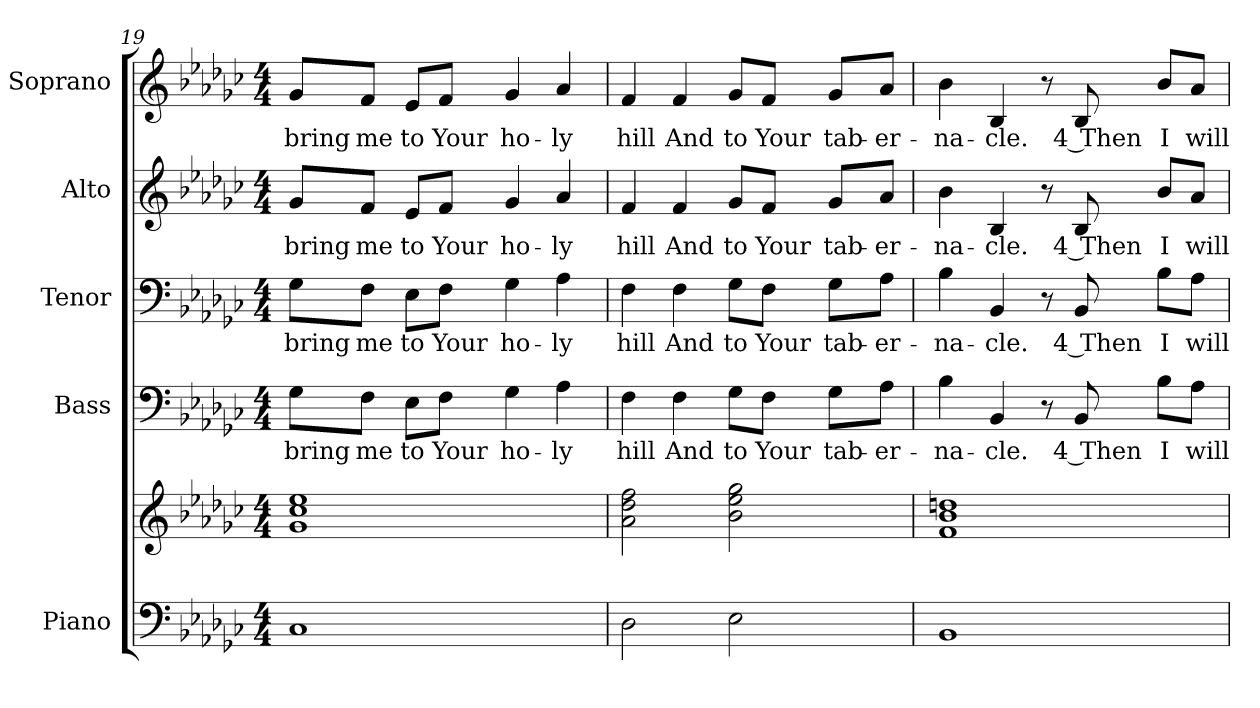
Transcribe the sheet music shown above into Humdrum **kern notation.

**kern	**kern	**kern	**text	**kern	**text	**kern	**text	**kern	**text
*part5	*part5	*part4	*part4	*part3	*part3	*part2	*part2	*part1	*part1
*staff6	*staff5	*staff4	*staff4	*staff3	*staff3	*staff2	*staff2	*staff1	*staff1
*I"Piano	*	*I"Bass	*	*I"Tenor	*	*I"Alto	*	*I"Soprano	*
*I'Pno.	*	*I'B.	*	*I'T.	*	*I'A.	*	*I'S.	*
!!LO:PB:g=z
*clefF4	*clefG2	*clefF4	*	*clefF4	*	*clefG2	*	*clefG2	*
*k[b-e-a-d-g-c-]	*k[b-e-a-d-g-c-]	*k[b-e-a-d-g-c-]	*	*k[b-e-a-d-g-c-]	*	*k[b-e-a-d-g-c-]	*	*k[b-e-a-d-g-c-]	*
*G-:	*G-:	*G-:	*	*G-:	*	*G-:	*	*G-:	*
*M4/4	*M4/4	*M4/4	*	*M4/4	*	*M4/4	*	*M4/4	*
=19	=19	=19	=19	=19	=19	=19	=19	=19	=19
!	!	!	!LO:LY:b:color=#000000	!	!	!	!	!	!
!	!	!	!	!	!LO:LY:b:color=#000000	!	!	!	!
!	!	!	!	!	!	!	!LO:LY:b:color=#000000	!	!
!	!	!	!	!	!	!	!	!	!LO:LY:b:color=#000000
1C-i	1g-i 1cc-i 1ee-i	8G-i\L	bring	8G-i\L	bring	8g-i/L	bring	8g-i/L	bring
!	!	!	!LO:LY:b:color=#000000	!	!	!	!	!	!
!	!	!	!	!	!LO:LY:b:color=#000000	!	!	!	!
!	!	!	!	!	!	!	!LO:LY:b:color=#000000	!	!
!	!	!	!	!	!	!	!	!	!LO:LY:b:color=#000000
.	.	8Fi\J	me	8Fi\J	me	8fi/J	me	8fi/J	me
!	!	!	!LO:LY:b:color=#000000	!	!	!	!	!	!
!	!	!	!	!	!LO:LY:b:color=#000000	!	!	!	!
!	!	!	!	!	!	!	!LO:LY:b:color=#000000	!	!
!	!	!	!	!	!	!	!	!	!LO:LY:b:color=#000000
.	.	8E-i\L	to	8E-i\L	to	8e-i/L	to	8e-i/L	to
!	!	!	!LO:LY:b:color=#000000	!	!	!	!	!	!
!	!	!	!	!	!LO:LY:b:color=#000000	!	!	!	!
!	!	!	!	!	!	!	!LO:LY:b:color=#000000	!	!
!	!	!	!	!	!	!	!	!	!LO:LY:b:color=#000000
.	.	8Fi\J	Your	8Fi\J	Your	8fi/J	Your	8fi/J	Your
!	!	!	!LO:LY:b:color=#000000	!	!	!	!	!	!
!	!	!	!	!	!LO:LY:b:color=#000000	!	!	!	!
!	!	!	!	!	!	!	!LO:LY:b:color=#000000	!	!
!	!	!	!	!	!	!	!	!	!LO:LY:b:color=#000000
.	.	4G-i\	ho-	4G-i\	ho-	4g-i/	ho-	4g-i/	ho-
!	!	!	!LO:LY:b:color=#000000	!	!	!	!	!	!
!	!	!	!	!	!LO:LY:b:color=#000000	!	!	!	!
!	!	!	!	!	!	!	!LO:LY:b:color=#000000	!	!
!	!	!	!	!	!	!	!	!	!LO:LY:b:color=#000000
.	.	4A-i\	-ly	4A-i\	-ly	4a-i/	-ly	4a-i/	-ly
=20	=20	=20	=20	=20	=20	=20	=20	=20	=20
!	!	!	!LO:LY:b:color=#000000	!	!	!	!	!	!
!	!	!	!	!	!LO:LY:b:color=#000000	!	!	!	!
!	!	!	!	!	!	!	!LO:LY:b:color=#000000	!	!
!	!	!	!	!	!	!	!	!	!LO:LY:b:color=#000000
2D-i\	2a-i\ 2dd-i 2ffi	4Fi\	hill	4Fi\	hill	4fi/	hill	4fi/	hill
!	!	!	!LO:LY:b:color=#000000	!	!	!	!	!	!
!	!	!	!	!	!LO:LY:b:color=#000000	!	!	!	!
!	!	!	!	!	!	!	!LO:LY:b:color=#000000	!	!
!	!	!	!	!	!	!	!	!	!LO:LY:b:color=#000000
.	.	4Fi\	And	4Fi\	And	4fi/	And	4fi/	And
!	!	!	!LO:LY:b:color=#000000	!	!	!	!	!	!
!	!	!	!	!	!LO:LY:b:color=#000000	!	!	!	!
!	!	!	!	!	!	!	!LO:LY:b:color=#000000	!	!
!	!	!	!	!	!	!	!	!	!LO:LY:b:color=#000000
2E-i\	2b-i\ 2ee-i 2gg-i	8G-i\L	to	8G-i\L	to	8g-i/L	to	8g-i/L	to
!	!	!	!LO:LY:b:color=#000000	!	!	!	!	!	!
!	!	!	!	!	!LO:LY:b:color=#000000	!	!	!	!
!	!	!	!	!	!	!	!LO:LY:b:color=#000000	!	!
!	!	!	!	!	!	!	!	!	!LO:LY:b:color=#000000
.	.	8Fi\J	Your	8Fi\J	Your	8fi/J	Your	8fi/J	Your
!	!	!	!LO:LY:b:color=#000000	!	!	!	!	!	!
!	!	!	!	!	!LO:LY:b:color=#000000	!	!	!	!
!	!	!	!	!	!	!	!LO:LY:b:color=#000000	!	!
!	!	!	!	!	!	!	!	!	!LO:LY:b:color=#000000
.	.	8G-i\L	tab-	8G-i\L	tab-	8g-i/L	tab-	8g-i/L	tab-
!	!	!	!LO:LY:b:color=#000000	!	!	!	!	!	!
!	!	!	!	!	!LO:LY:b:color=#000000	!	!	!	!
!	!	!	!	!	!	!	!LO:LY:b:color=#000000	!	!
!	!	!	!	!	!	!	!	!	!LO:LY:b:color=#000000
.	.	8A-i\J	-er-	8A-i\J	-er-	8a-i/J	-er-	8a-i/J	-er-
=21	=21	=21	=21	=21	=21	=21	=21	=21	=21
!	!	!	!LO:LY:b:color=#000000	!	!	!	!	!	!
!	!	!	!	!	!LO:LY:b:color=#000000	!	!	!	!
!	!	!	!	!	!	!	!LO:LY:b:color=#000000	!	!
!	!	!	!	!	!	!	!	!	!LO:LY:b:color=#000000
1BB-i	1fi 1b-i 1ddni	4B-i\	-na-	4B-i\	-na-	4b-i\	-na-	4b-i\	-na-
!	!	!	!LO:LY:b:color=#000000	!	!	!	!	!	!
!	!	!	!	!	!LO:LY:b:color=#000000	!	!	!	!
!	!	!	!	!	!	!	!LO:LY:b:color=#000000	!	!
!	!	!	!	!	!	!	!	!	!LO:LY:b:color=#000000
.	.	4BB-i/	-cle.	4BB-i/	-cle.	4B-i/	-cle.	4B-i/	-cle.
.	.	8r	.	8r	.	8r	.	8r	.
!	!	!	!LO:LY:b:color=#000000	!	!	!	!	!	!
!	!	!	!	!	!LO:LY:b:color=#000000	!	!	!	!
!	!	!	!	!	!	!	!LO:LY:b:color=#000000	!	!
!	!	!	!	!	!	!	!	!	!LO:LY:b:color=#000000
.	.	8BB-i/	4 Then	8BB-i/	4 Then	8B-i/	4 Then	8B-i/	4 Then
!	!	!	!LO:LY:b:color=#000000	!	!	!	!	!	!
!	!	!	!	!	!LO:LY:b:color=#000000	!	!	!	!
!	!	!	!	!	!	!	!LO:LY:b:color=#000000	!	!
!	!	!	!	!	!	!	!	!	!LO:LY:b:color=#000000
.	.	8B-i\L	I	8B-i\L	I	8b-i/L	I	8b-i/L	I
!	!	!	!LO:LY:b:color=#000000	!	!	!	!	!	!
!	!	!	!	!	!LO:LY:b:color=#000000	!	!	!	!
!	!	!	!	!	!	!	!LO:LY:b:color=#000000	!	!
!	!	!	!	!	!	!	!	!	!LO:LY:b:color=#000000
.	.	8A-i\J	will	8A-i\J	will	8a-i/J	will	8a-i/J	will
=	=	=	=	=	=	=	=	=	=
*-	*-	*-	*-	*-	*-	*-	*-	*-	*-
